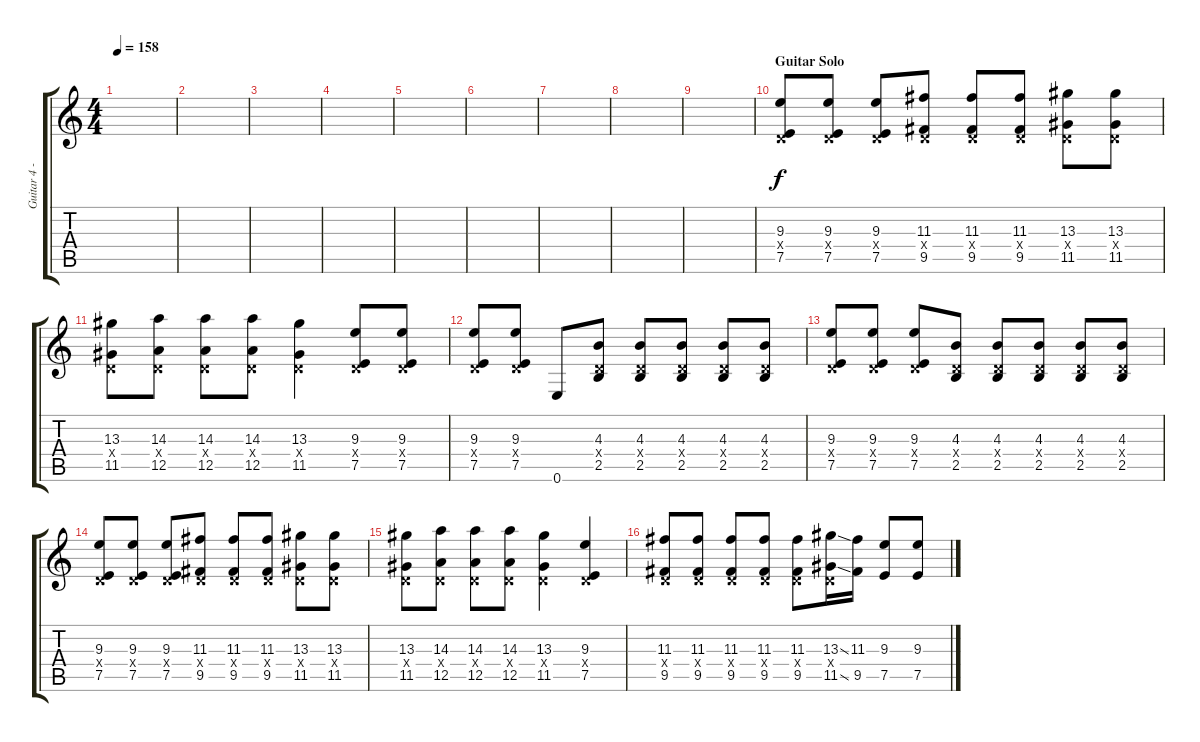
\track ("Guitar 4 - Distortion" "Guitar 4 -") {instrument distortionguitar}
\staff {score tabs}
\tuning (E4 B3 G3 D3 A2 E2) {hide}
\ts (4 4)
\tempo 158
\clef g2
\ks c
|
|
|
|
|
|
|
|
|
\section ("" "Guitar Solo")
(9.3 0.4{x} 7.5).8 (9.3 0.4{x} 7.5).8 (9.3 0.4{x} 7.5).8 (11.3 0.4{x} 9.5).8 (11.3 0.4{x} 9.5).8 (11.3 0.4{x} 9.5).8 (13.3 0.4{x} 11.5).8 (13.3 0.4{x} 11.5).8 |
(13.3 0.4{x} 11.5).8 (14.3 0.4{x} 12.5).8 (14.3 0.4{x} 12.5).8 (14.3 0.4{x} 12.5).8 (13.3 0.4{x} 11.5).4 (9.3 0.4{x} 7.5).8 (9.3 0.4{x} 7.5).8 |
(9.3 0.4{x} 7.5).8 (9.3 0.4{x} 7.5).8 0.6.8 (4.3 0.4{x} 2.5).8 (4.3 0.4{x} 2.5).8 (4.3 0.4{x} 2.5).8 (4.3 0.4{x} 2.5).8 (4.3 0.4{x} 2.5).8 |
(9.3 0.4{x} 7.5).8 (9.3 0.4{x} 7.5).8 (9.3 0.4{x} 7.5).8 (4.3 0.4{x} 2.5).8 (4.3 0.4{x} 2.5).8 (4.3 0.4{x} 2.5).8 (4.3 0.4{x} 2.5).8 (4.3 0.4{x} 2.5).8 |
(9.3 0.4{x} 7.5).8 (9.3 0.4{x} 7.5).8 (9.3 0.4{x} 7.5).8 (11.3 0.4{x} 9.5).8 (11.3 0.4{x} 9.5).8 (11.3 0.4{x} 9.5).8 (13.3 0.4{x} 11.5).8 (13.3 0.4{x} 11.5).8 |
(13.3 0.4{x} 11.5).8 (14.3 0.4{x} 12.5).8 (14.3 0.4{x} 12.5).8 (14.3 0.4{x} 12.5).8 (13.3 0.4{x} 11.5).4 (9.3 0.4{x} 7.5).4 |
(11.3 0.4{x} 9.5).8 (11.3 0.4{x} 9.5).8 (11.3 0.4{x} 9.5).8 (11.3 0.4{x} 9.5).8 (11.3 0.4{x} 9.5).8 (13.3{ss} 0.4{x} 11.5{ss}).16 (11.3 9.5).16 (9.3 7.5).8 (9.3 7.5).8
